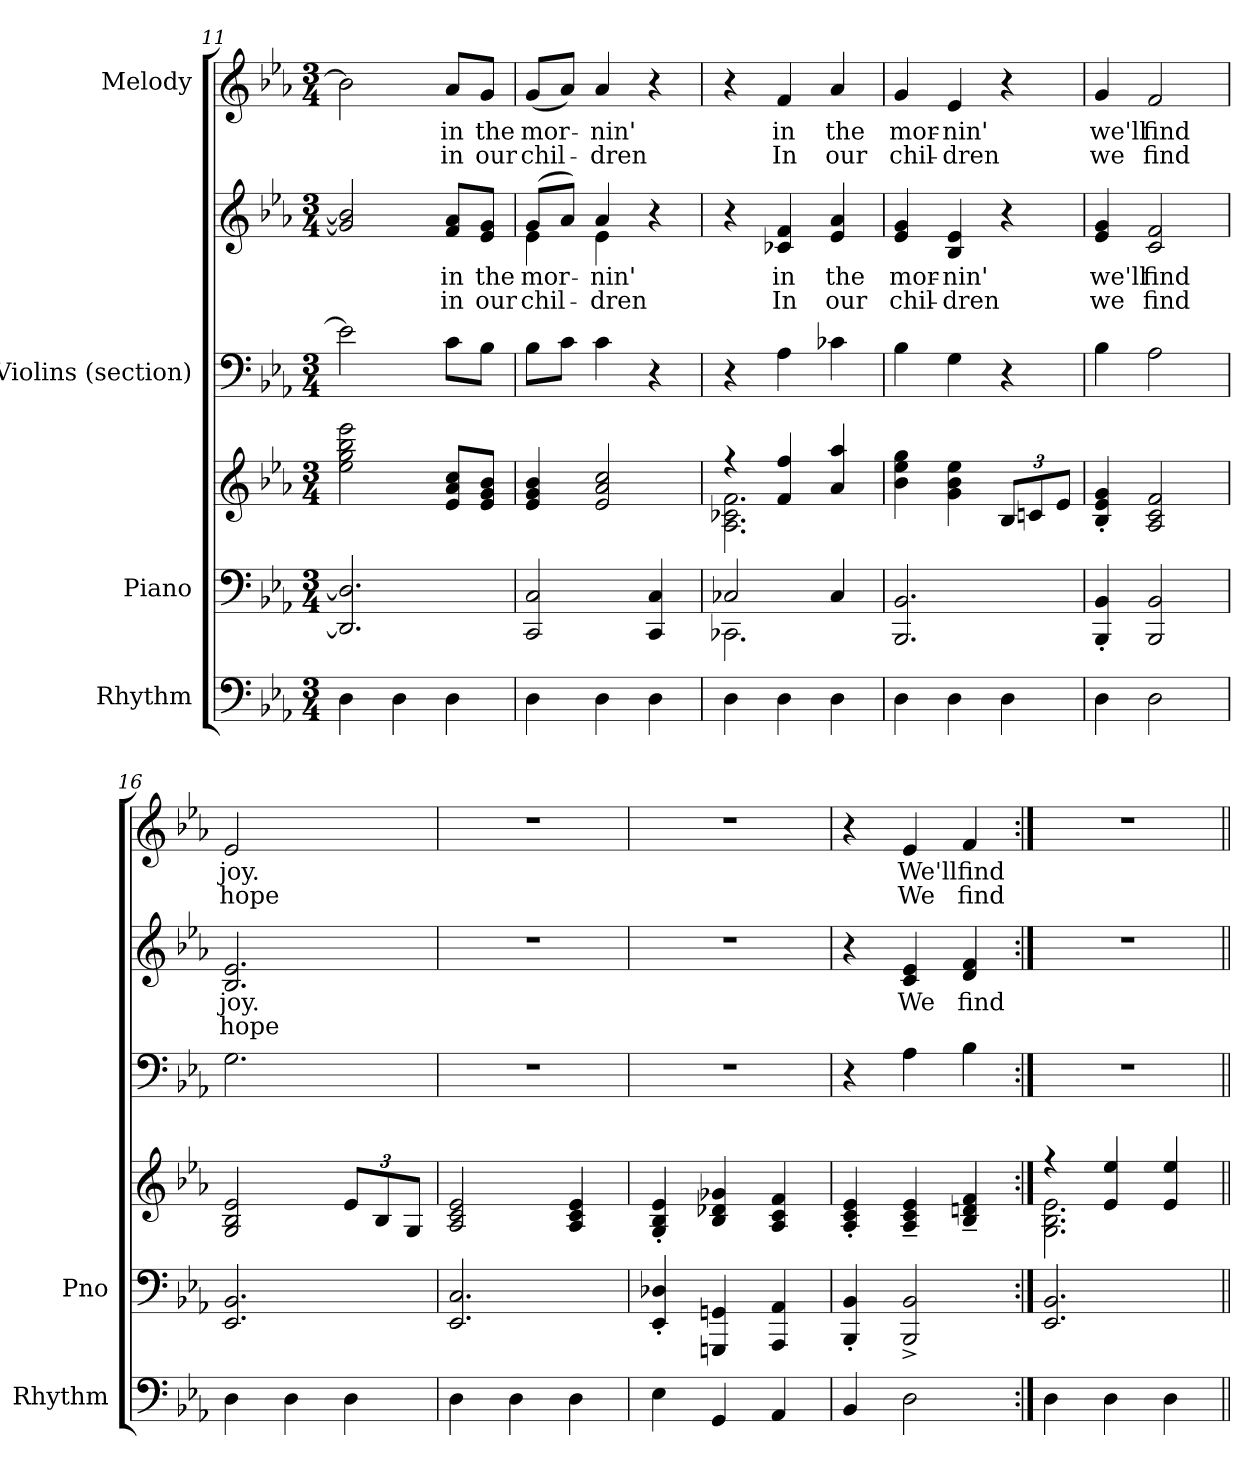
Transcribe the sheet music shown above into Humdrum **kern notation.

**kern	**kern	**kern	**kern	**kern	**text	**text	**kern	**text	**text
*part4	*part3	*part3	*part2	*part2	*part2	*part2	*part1	*part1	*part1
*staff6	*staff5	*staff4	*staff3	*staff2	*staff2	*staff2	*staff1	*staff1	*staff1
*I"Rhythm	*I"Piano	*	*I"Violins (section)	*	*	*	*I"Melody	*	*
*I'Rhythm	*I'Pno	*	*	*	*	*	*	*	*
*clefF4	*clefF4	*clefG2	*clefF4	*clefG2	*	*	*clefG2	*	*
*ITrd7c12	*	*	*	*	*	*	*	*	*
*k[b-e-a-]	*k[b-e-a-]	*k[b-e-a-]	*k[b-e-a-]	*k[b-e-a-]	*	*	*k[b-e-a-]	*	*
*E-:	*E-:	*E-:	*E-:	*E-:	*	*	*E-:	*	*
*M3/4	*M3/4	*M3/4	*M3/4	*M3/4	*	*	*M3/4	*	*
=11	=11	=11	=11	=11	=11	=11	=11	=11	=11
4DD	2.DD-/] 2.D-/]	2ee-\ 2gg\ 2bb-\ 2eee-\	2e-\]	2g/] 2b-/]	.	.	2b-]	.	.
4DD	.	.	.	.	.	.	.	.	.
!	!	!	!	!	!LO:LY:b	!LO:LY:b	!	!	!
4DD	.	8e-/ 8a-/ 8cc/L	8c\L	8f/ 8a-/L	in	in	8a-/L	in	in
!	!	!	!	!	!LO:LY:b	!LO:LY:b	!	!	!
.	.	8e-/ 8g/ 8b-/J	8B-\J	8e-/ 8g/J	the	our	8g/J	the	our
=12	=12	=12	=12	=12	=12	=12	=12	=12	=12
!	!	!	!	!	!LO:LY:b	!LO:LY:b	!	!	!
*	*	*	*	*^	*	*	*	*	*
4DD	2CC/ 2C/	4e-/ 4g/ 4b-/	8B-\L	(>8g/L	4e-\	mor-	chil-	(>8g/L	mor-	chil-
.	.	.	8c\J	8a-/J)	.	.	.	8a-/J)	.	.
!	!	!	!	!	!	!LO:LY:b	!LO:LY:b	!	!	!
4DD	.	2e-/ 2a-/ 2cc/	4c\	4a-/	4e-\	-nin'	-dren	4a-	-nin'	-dren
4DD	4CC/ 4C/	.	4r	4r	4ryy	.	.	4r	.	.
*	*	*	*	*v	*v	*	*	*	*	*
!!LO:LB:g=z
=13	=13	=13	=13	=13	=13	=13	=13	=13	=13
*	*^	*^	*	*	*	*	*	*	*
4DD	2C-X/	2.CC-X\	4r	2.A-\ 2.c-X\ 2.f\	4r	4r	.	.	4r	.	.
!	!	!	!	!	!	!	!LO:LY:b	!LO:LY:b	!	!	!
4DD	.	.	4f/ 4ff/	.	4A-\	4c-X/ 4f/	in	In	4f	in	In
!	!	!	!	!	!	!	!LO:LY:b	!LO:LY:b	!	!	!
4DD	4C-/	.	4a-/ 4aa-/	.	4c-X\	4e-/ 4a-/	the	our	4a-	the	our
*	*v	*v	*	*	*	*	*	*	*	*	*
*	*	*v	*v	*	*	*	*	*	*	*
=14	=14	=14	=14	=14	=14	=14	=14	=14	=14
!	!	!	!	!	!LO:LY:b	!LO:LY:b	!	!	!
4DD	2.BBB-/ 2.BB-/	4b-\ 4ee-\ 4gg\	4B-\	4e-/ 4g/	mor-	chil-	4g	mor-	chil-
!	!	!	!	!	!LO:LY:b	!LO:LY:b	!	!	!
4DD	.	4g\ 4b-\ 4ee-\	4G\	4B-/ 4e-/	-nin'	-dren	4e-	-nin'	-dren
*	*	*Xbrackettup	*	*	*	*	*	*	*
4DD	.	12B-/L	4r	4r	.	.	4r	.	.
.	.	12cn/	.	.	.	.	.	.	.
.	.	12e-/J	.	.	.	.	.	.	.
=15	=15	=15	=15	=15	=15	=15	=15	=15	=15
!	!	!	!	!	!LO:LY:b	!LO:LY:b	!	!	!
4DD	4BBB-/' 4BB-/'	4B-/' 4e-/' 4g/'	4B-\	4e-/ 4g/	we'll	we	4g	we'll	we
!	!	!	!	!	!LO:LY:b	!LO:LY:b	!	!	!
2DD	2BBB-/ 2BB-/	2A-/ 2c/ 2f/	2A-\	2c/ 2f/	find	find	2f	find	find
=16	=16	=16	=16	=16	=16	=16	=16	=16	=16
!	!	!	!	!	!LO:LY:b	!LO:LY:b	!LO:N:vis=2	!	!
4DD	2.EE-/ 2.BB-/	2G/ 2B-/ 2e-/	2.G\	2.B-/ 2.e-/	joy.	hope	2.e-	joy.	hope
4DD	.	.	.	.	.	.	.	.	.
4DD	.	12e-/L	.	.	.	.	.	.	.
.	.	12B-/	.	.	.	.	.	.	.
.	.	12G/J	.	.	.	.	.	.	.
=17	=17	=17	=17	=17	=17	=17	=17	=17	=17
4DD	2.EE-/ 2.C/	2A-/ 2c/ 2e-/	2.r	2.r	.	.	2.r	.	.
4DD	.	.	.	.	.	.	.	.	.
4DD	.	4A-/ 4c/ 4e-/	.	.	.	.	.	.	.
=18	=18	=18	=18	=18	=18	=18	=18	=18	=18
4EE-	4EE-/' 4D-X/'	4G/' 4B-/' 4e-/'	2.r	2.r	.	.	2.r	.	.
4GGG	4GGGn/ 4GGn/	4B-/ 4d-X/ 4g-X/	.	.	.	.	.	.	.
4AAA-	4AAA-/ 4AA-/	4A-/ 4c/ 4f/	.	.	.	.	.	.	.
=19	=19	=19	=19	=19	=19	=19	=19	=19	=19
4BBB-	4BBB-/' 4BB-/'	4A-/' 4c/' 4e-/'	4r	4r	.	.	4r	.	.
!	!	!	!	!	!LO:LY:b	!	!	!	!
2DD	2BBB-/^ 2BB-/^	4A-/~ 4c/~ 4e-/~	4A-\	4c/ 4e-/	We	.	4e-	We'll	We
!	!	!	!	!	!LO:LY:b	!	!	!	!
.	.	4B-/~ 4dn/~ 4f/~	4B-\	4d/ 4f/	find	.	4f	find	find
!!LO:PB:g=z
=20:|!	=20:|!	=20:|!	=20:|!	=20:|!	=20:|!	=20:|!	=20:|!	=20:|!	=20:|!
*	*	*^	*	*	*	*	*	*	*
4DD	2.EE-/ 2.BB-/	4r	2.G\ 2.B-\ 2.e-\	2.r	2.r	.	.	2.r	.	.
4DD	.	4e-/ 4ee-/	.	.	.	.	.	.	.	.
4DD	.	4e-/ 4ee-/	.	.	.	.	.	.	.	.
*	*	*v	*v	*	*	*	*	*	*	*
=||	=||	=||	=||	=||	=||	=||	=||	=||	=||
*-	*-	*-	*-	*-	*-	*-	*-	*-	*-
